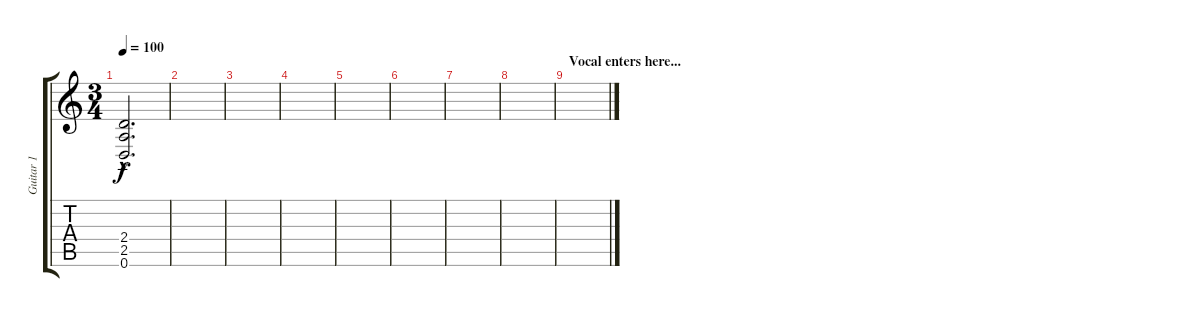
\track ("Guitar 1" "Guitar 1") {instrument distortionguitar}
\staff {score tabs}
\tuning (D4 A3 F3 C3 G2 D2) {hide}
\ts (3 4)
\tempo 100
\clef g2
\ks c
(2.4{hac t} 2.5{hac t} 0.6{hac t}).2{d dy f volume 0} |
|
|
|
|
|
|
|
\section ("" "Vocal enters here...")
